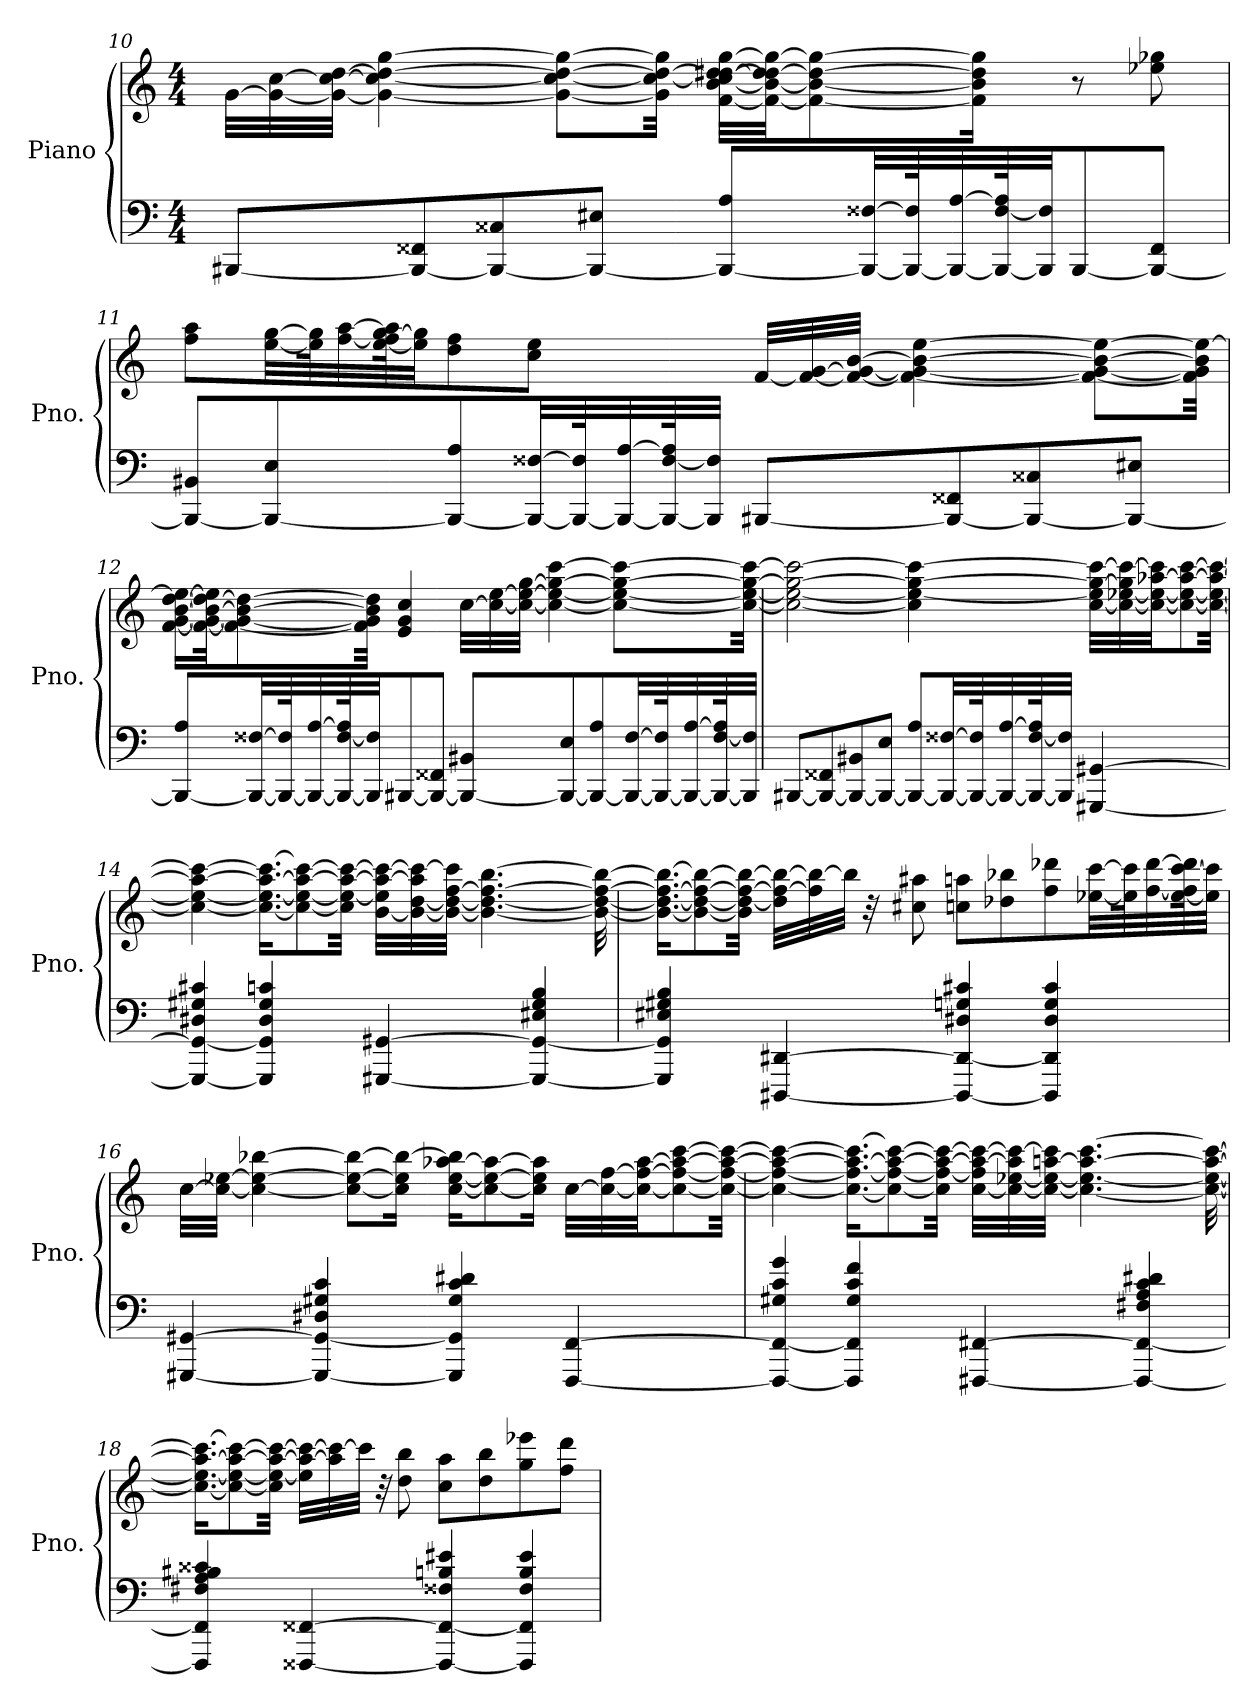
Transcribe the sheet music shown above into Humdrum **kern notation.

**kern	**kern
*part1	*part1
*staff2	*staff1
*I"Piano	*
*I'Pno.	*
!!LO:LB:g=z
*clefF4	*clefG2
*k[]	*k[]
*M4/4	*M4/4
=10	=10
[8BBB#X/L	[32g\LLL
.	32g\_ [32cc\
.	32g\_ 32cc\_ [32dd\JJJ
.	4g\_ 4cc\_ 4dd\_ [4gg\
8BBB#/_ 8FF##X/	.
8BBB#/_ 8C##X/	.
.	8g\_ 8cc\_ 8dd\_ 8gg\_L
8BBB#/_ 8E#X/J	.
.	32g\] 32cc\_ 32dd\_ 32gg\]Jkk
8BBB#/_ 8A/L	[32f\ [32b\ 32cc\] 32dd\_ [32dd#X\ [32gg\LLL
.	32f\_ 32b\_ 32dd\] 32dd#\_ 32gg\_JJ
.	8f\_ 8b\_ 8dd#\_ 8gg\_
32BBB#/_ [32F##X/LL	.
64BBB#/_ 64F##/]K	.
32BBB#/_ [32A/	.
.	16f\] 16b\] 16dd#\] 16gg\]Jk
64BBB#/_ [64F##/ 64A/]K	.
32BBB#/] 32F##/]JJ	.
[8BBB#/	8r
8BBB#/_ 8FF##/J	8ee-X\ 8gg-X\
!!LO:LB:g=z
=11	=11
8BBB#/_ 8BB#X/L	8ff\ 8aa\L
8BBB#/_ 8E/	[32ee\ [32gg\LL
.	64ee\] 64gg\]K
.	[32ff\ [32aa\
.	[64ee\ 64ff\] [64gg\ 64aa\]K
.	32ee\] 32gg\]JJ
8BBB#/_ 8A/	8dd\ 8ff\
32BBB#/_ [32F##X/LL	8cc\ 8ee\J
64BBB#/_ 64F##/]K	.
32BBB#/_ [32A/	.
64BBB#/_ [64F##/ 64A/]K	.
32BBB#/] 32F##/]JJJ	.
[8BBB#X/L	[32f/LLL
.	32f/_ [32g/
.	32f/_ 32g/_ [32b/JJJ
.	4f\_ 4g\_ 4b\_ [4ee\
8BBB#/_ 8FF##X/	.
8BBB#/_ 8C##X/	.
.	8f\_ 8g\_ 8b\_ 8ee\_L
8BBB#/_ 8E#X/J	.
.	32f\] 32g\] 32b\] 32ee\_Jkk
!!LO:LB:g=z
=12	=12
8BBB#/_ 8A/L	[16f\ [16g\ [16b\ [16dd\ 16ee\_LL
.	32f\_ 32g\_ 32b\_ 32dd\_ 32ee\]JK
.	8f\_ 8g\_ 8b\_ 8dd\_
32BBB#/_ [32F##X/LL	.
64BBB#/_ 64F##/]K	.
32BBB#/_ [32A/	.
64BBB#/_ [64F##/ 64A/]K	.
32BBB#/] 32F##/]JJ	32f\] 32g\] 32b\] 32dd\]Jkk
[8BBB#X/	4e/ 4g/ 4cc/
8BBB#/_ 8FF##X/J	.
8BBB#/_ 8BB#X/L	[32cc\LLL
.	32cc\_ [32ee\
.	32cc\_ 32ee\_ [32gg\JJJ
.	4cc\_ 4ee\_ 4gg\_ [4ccc\
8BBB#/_ 8E/	.
8BBB#/_ 8A/	.
.	8cc\_ 8ee\_ 8gg\_ 8ccc\_L
32BBB#/_ [32F##/LL	.
64BBB#/_ 64F##/]K	.
32BBB#/_ [32A/	.
64BBB#/_ [64F##/ 64A/]K	.
32BBB#/] 32F##/]JJJ	32cc\_ 32ee\_ 32gg\_ 32ccc\_Jkk
!!LO:PB:g=z
=13	=13
[8BBB#X/L	2cc\_ 2ee\_ 2gg\_ 2ccc\_
8BBB#/_ 8FF##X/	.
8BBB#/_ 8BB#X/	.
8BBB#/_ 8E/J	.
8BBB#/_ 8A/L	4cc\] 4ee\_ 4gg\_ 4ccc\_
32BBB#/_ [32F##X/LL	.
64BBB#/_ 64F##/]K	.
32BBB#/_ [32A/	.
64BBB#/_ [64F##/ 64A/]K	.
32BBB#/] 32F##/]JJJ	.
[4GGG#X/ [4GG#X/	[32cc\ 32ee\] 32gg\_ 32ccc\_LLL
.	32cc\_ [32ee-X\ 32gg\] 32ccc\_
.	32cc\_ 32ee-\_ [32aa-X\ 32ccc\]JJ
.	8cc\_ 8ee-\_ 8aa-\_ [8ccc\
.	32cc\_ 32ee-\_ 32aa-\_ 32ccc\_Jkk
=14	=14
4GGG#/_ 4GG#/_ 4D#X/ 4G#X/ 4c#X/	4cc\_ 4ee-\_ 4aa-\_ 4ccc\_
4GGG#/] 4GG#/] 4D#/ 4G#/ 4cn/	16.cc\_ 16.ee-\_ 16.aa-\_ 16.ccc\_KL
.	8cc\_ 8ee-\_ 8aa-\_ 8ccc\_
.	32cc\] 32ee-\_ 32aa-\_ 32ccc\_Jkk
[4GGG#X/ [4GG#X/	[32b\ 32ee-\] 32aa-\_ 32ccc\_LLL
.	32b\_ [32dd\ 32aa-\] 32ccc\_
.	32b\_ 32dd\_ [32ff\ 32ccc\]JJJ
.	4.b\_ 4.dd\_ 4.ff\_ [4.bb\
4GGG#/_ 4GG#/_ 4E#X/ 4G#/ 4B/	.
.	32b\_ 32dd\_ 32ff\_ 32bb\_
!!LO:LB:g=z
=15	=15
4GGG#/] 4GG#/] 4E#X/ 4G#X/ 4B/	16.b\_ 16.dd\_ 16.ff\_ 16.bb\_KL
.	8b\_ 8dd\_ 8ff\_ 8bb\_
.	32b\] 32dd\_ 32ff\_ 32bb\_Jkk
[4DDD#X/ [4DD#X/	32dd\] 32ff\_ 32bb\_LLL
.	32ff\] 32bb\_
.	32bb\JJJ]
.	32r
.	8cc#X\ 8aa#X\
4DDD#/_ 4DD#/_ 4D#X/ 4Gn/ 4c#X/	8ccn\ 8aan\L
.	8dd-X\ 8bb-X\
4DDD#/] 4DD#/] 4D#/ 4G/ 4c#/	8ff\ 8ddd-X\
.	[32ee-X\ [32ccc\LL
.	64ee-\] 64ccc\]K
.	[32ff\ [32ddd-\
.	[64ee-\ 64ff\] [64ccc\ 64ddd-\]K
.	32ee-\] 32ccc\]JJJ
!!LO:LB:g=z
=16	=16
[4GGG#X/ [4GG#X/	[32cc\LLL
.	32cc\_ [32ee-X\JJJ
.	4cc\_ 4ee-\_ [4bb-X\
4GGG#/_ 4GG#/_ 4D#X/ 4G#X/ 4c/	.
.	8cc\_ 8ee-\_ 8bb-\_L
.	16cc\] 16ee-\] 16bb-\_Jk
4GGG#/] 4GG#/] 4G#/ 4c/ 4d#X/	[16cc\ [16ee-\ [16aa-X\ 16bb-\]KL
.	8cc\_ 8ee-\_ 8aa-\_
.	16cc\] 16ee-\] 16aa-\]Jk
[4FFF/ [4FF/	[32cc\LLL
.	32cc\_ [32ff\
.	32cc\_ 32ff\_ [32aa-\JJ
.	8cc\_ 8ff\_ 8aa-\_ [8ccc\
.	32cc\_ 32ff\_ 32aa-\_ 32ccc\_Jkk
=17	=17
4FFF/_ 4FF/_ 4G#X/ 4c/ 4g/	4cc\_ 4ff\_ 4aa-\_ 4ccc\_
4FFF/] 4FF/] 4G#/ 4c/ 4f/	16.cc\_ 16.ff\_ 16.aa-\_ 16.ccc\_KL
.	8cc\_ 8ff\_ 8aa-\_ 8ccc\_
.	32cc\] 32ff\_ 32aa-\_ 32ccc\_Jkk
[4FFF#X/ [4FF#X/	[32cc\ 32ff\] 32aa-\_ 32ccc\_LLL
.	32cc\_ [32ee-X\ 32aa-\] 32ccc\_
.	32cc\_ 32ee-\_ [32aan\ 32ccc\]JJJ
.	4.cc\_ 4.ee-\_ 4.aa\_ [4.ccc\
4FFF#/_ 4FF#/_ 4F#X/ 4A/ 4c/ 4d#X/	.
.	32cc\_ 32ee-\_ 32aa\_ 32ccc\_
!!LO:LB:g=z
=18	=18
4FFF#/] 4FF#/] 4F#X/ 4A/ 4B#X/ 4c##X/	16.cc\_ 16.ee-\_ 16.aa\_ 16.ccc\_KL
.	8cc\_ 8ee-\_ 8aa\_ 8ccc\_
.	32cc\] 32ee-\_ 32aa\_ 32ccc\_Jkk
[4FFF##X/ [4FF##X/	32ee-\] 32aa\_ 32ccc\_LLL
.	32aa\] 32ccc\_
.	32ccc\JJJ]
.	32r
.	8dd\ 8bb\
4FFF##/_ 4FF##/_ 4F##X/ 4Bn/ 4e#X/	8cc\ 8aa\L
.	8dd\ 8bb\
4FFF##/] 4FF##/] 4F##/ 4B/ 4e#/	8gg\ 8eee-X\
.	8ff\ 8ddd\J
=	=
*-	*-
